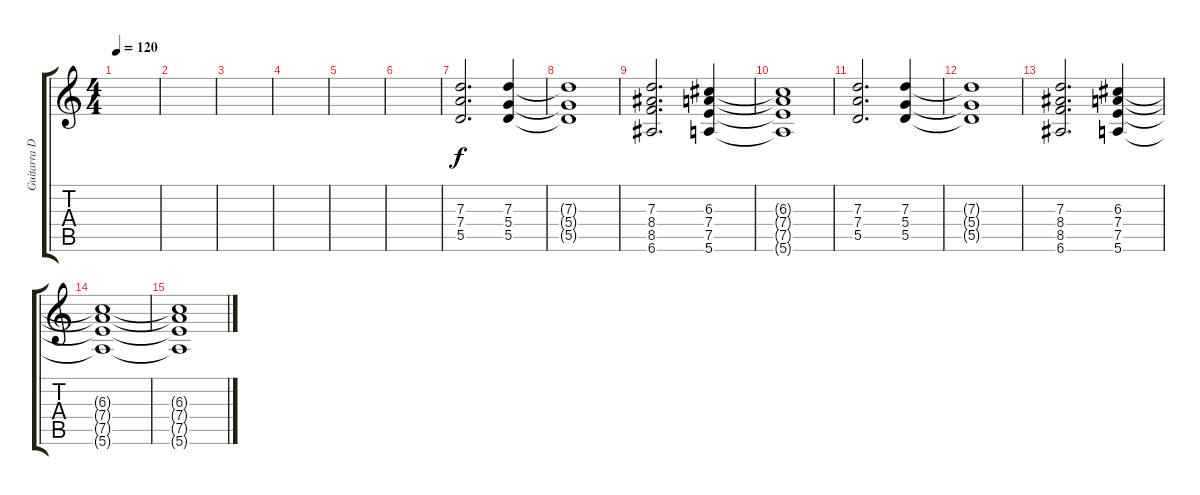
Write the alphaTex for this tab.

\track ("Guitarra Distorsion" "Guitarra D") {instrument overdrivenguitar}
\staff {score tabs}
\tuning (E4 B3 G3 D3 A2 E2) {hide}
\ts (4 4)
\tempo 120
\clef g2
\ks c
|
|
|
|
|
|
(7.3 7.4 5.5).2{d instrument overdrivenguitar} (7.3 5.4 5.5).4 |
(7.3{t} 5.4{t} 5.5{t}).1 |
(7.3 8.4 8.5 6.6).2{d} (6.3 7.4 7.5 5.6).4 |
(6.3{t} 7.4{t} 7.5{t} 5.6{t}).1 |
(7.3 7.4 5.5).2{d} (7.3 5.4 5.5).4 |
(7.3{t} 5.4{t} 5.5{t}).1 |
(7.3 8.4 8.5 6.6).2{d} (6.3 7.4 7.5 5.6).4 |
(6.3{t} 7.4{t} 7.5{t} 5.6{t}).1 |
(6.3{t} 7.4{t} 7.5{t} 5.6{t}).1
